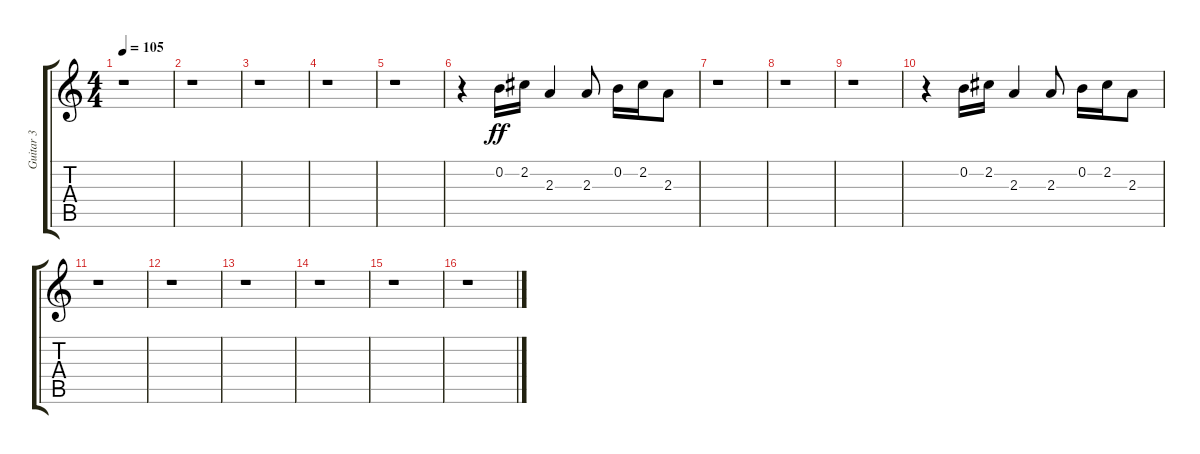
\track ("Guitar 3" "Guitar 3") {instrument overdrivenguitar}
\staff {score tabs}
\tuning (E4 B3 G3 D3 A2 E2) {hide}
\ts (4 4)
\tempo 105
\clef g2
\ks c
r.1{dy ff} |
r.1 |
r.1 |
r.1 |
r.1 |
r.4 0.2.16 2.2.16 2.3.4 2.3.8 0.2.16 2.2.16 2.3.8 |
r.1 |
r.1 |
r.1 |
r.4 0.2.16 2.2.16 2.3.4 2.3.8 0.2.16 2.2.16 2.3.8 |
r.1 |
r.1 |
r.1 |
r.1 |
r.1 |
r.1
